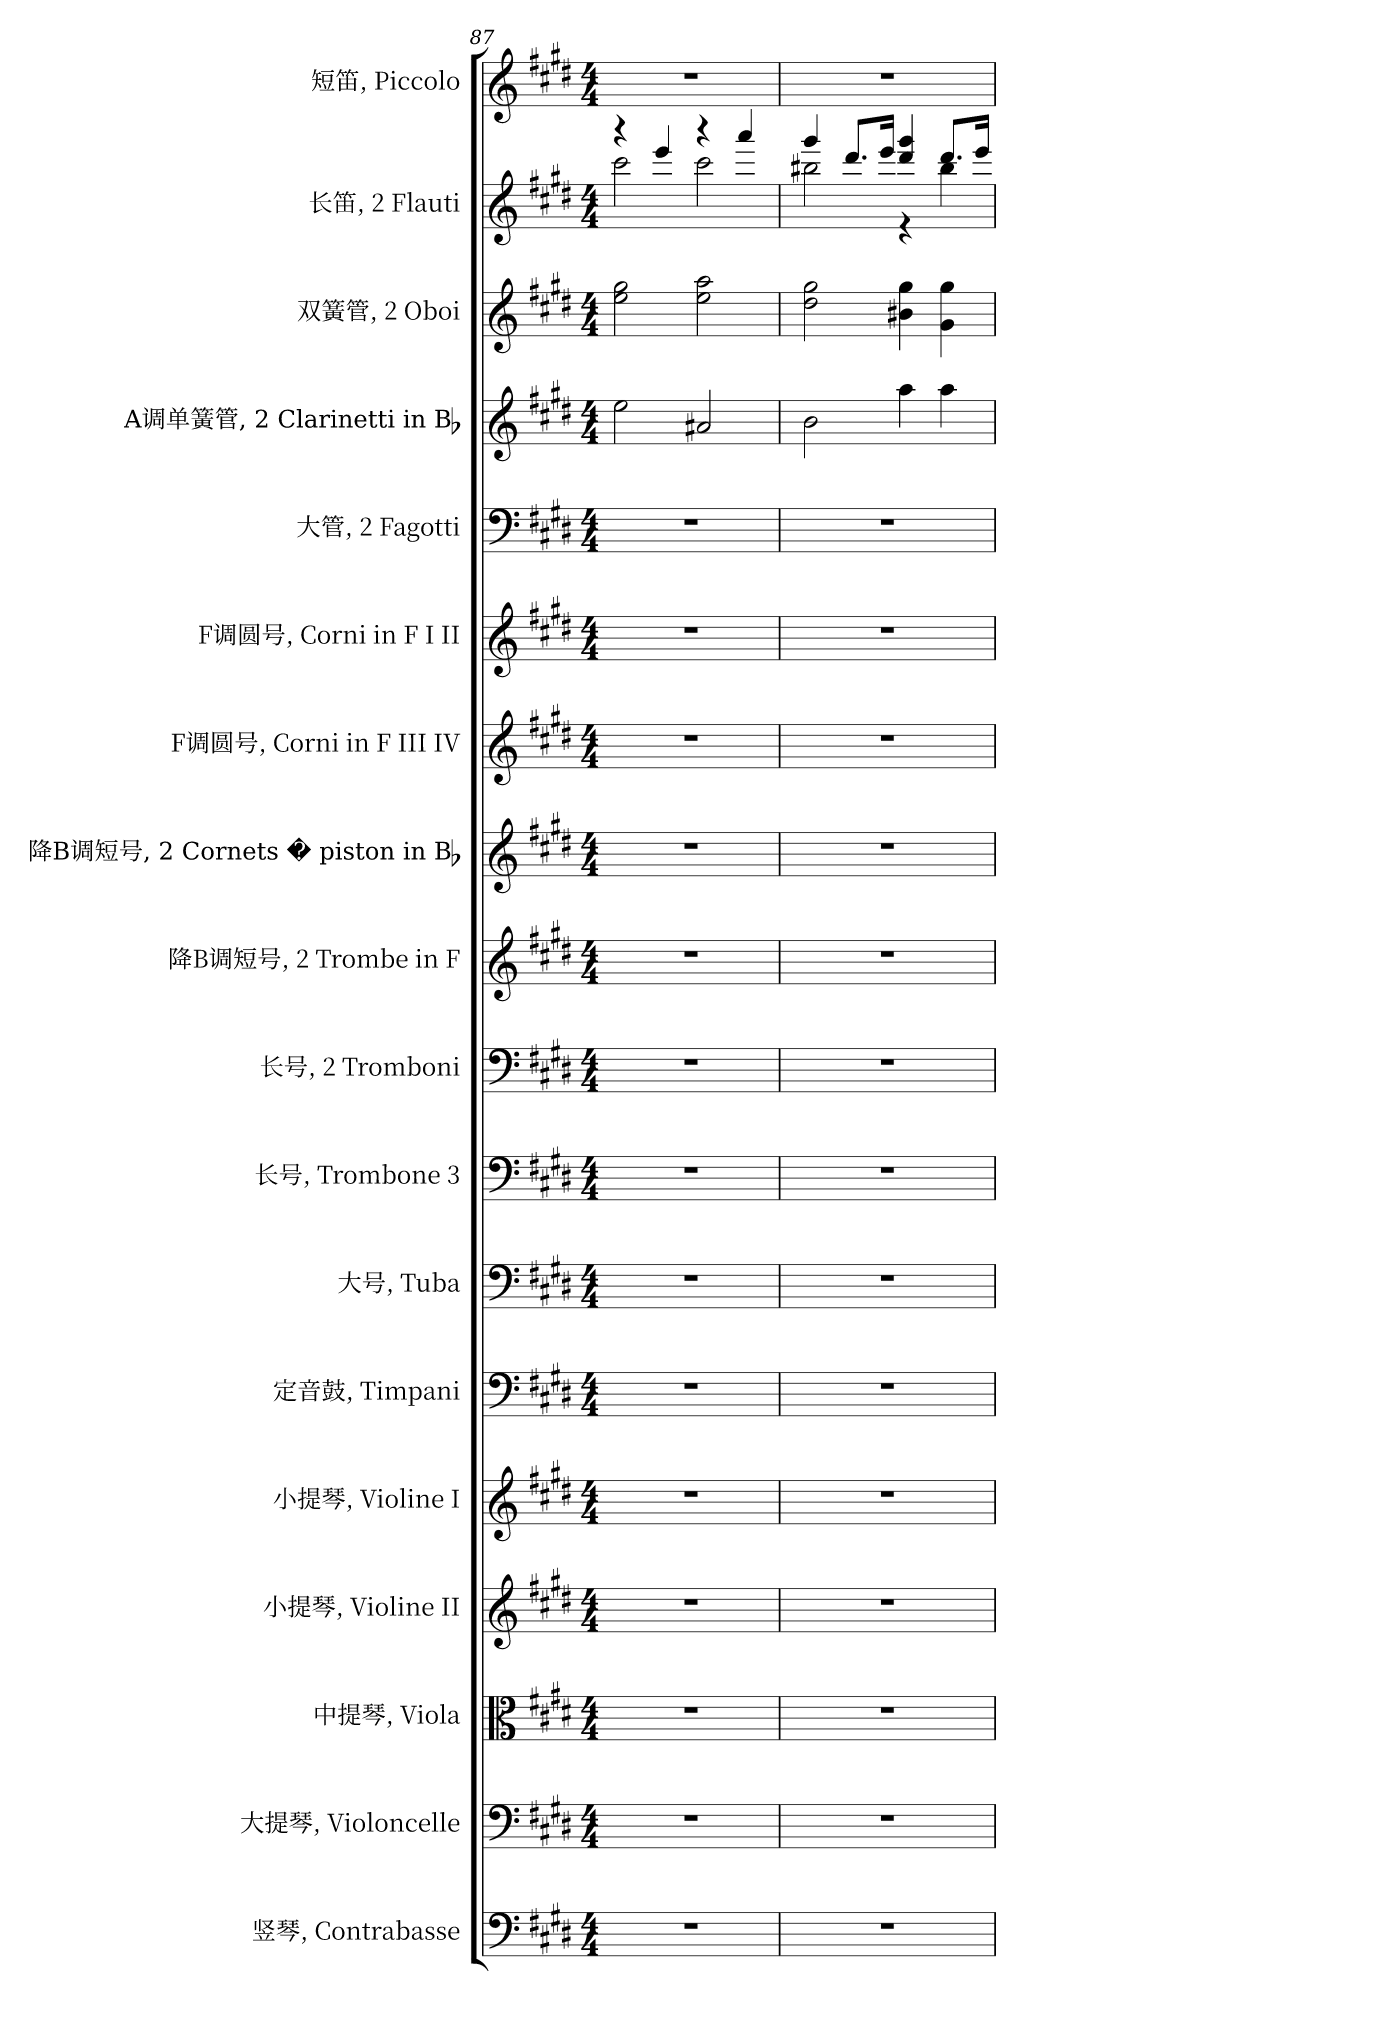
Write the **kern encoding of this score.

**kern	**kern	**kern	**kern	**kern	**kern	**kern	**kern	**kern	**kern	**kern	**kern	**kern	**kern	**kern	**kern	**kern	**kern
*part18	*part17	*part16	*part15	*part14	*part13	*part12	*part11	*part10	*part9	*part8	*part7	*part6	*part5	*part4	*part3	*part2	*part1
*staff18	*staff17	*staff16	*staff15	*staff14	*staff13	*staff12	*staff11	*staff10	*staff9	*staff8	*staff7	*staff6	*staff5	*staff4	*staff3	*staff2	*staff1
*I"竖琴, Contrabasse	*I"大提琴, Violoncelle	*I"中提琴, Viola	*I"小提琴, Violine II	*I"小提琴, Violine I	*I"定音鼓, Timpani	*I"大号, Tuba	*I"长号, Trombone 3	*I"长号, 2 Tromboni	*I"降B调短号, 2 Trombe in F	*I"降B调短号, 2 Cornets � piston in Bb	*I"F调圆号, Corni in F III IV	*I"F调圆号, Corni in F I II	*I"大管, 2 Fagotti	*I"A调单簧管, 2 Clarinetti in Bb	*I"双簧管, 2 Oboi	*I"长笛, 2 Flauti	*I"短笛, Piccolo
*	*I'Vc.	*I'Vla.	*I'Vln.	*I'Vln.	*I'Timp.	*I'Tba.	*I'Tbn.	*I'Tbn.	*	*I'B♭ Cnt.	*	*	*	*I'A Cl.	*I'Ob.	*I'Fl.	*I'Picc.
!!LO:PB:g=z
*clefF4	*clefF4	*clefC3	*clefG2	*clefG2	*clefF4	*clefF4	*clefF4	*clefF4	*clefG2	*clefG2	*clefG2	*clefG2	*clefF4	*clefG2	*clefG2	*clefG2	*clefG2
*	*	*	*	*	*	*	*	*	*ITrd1c2	*ITrd1c2	*ITrd4c7	*ITrd4c7	*	*ITrd2c3	*	*	*ITrd-7c-12
*k[f#c#g#d#]	*k[f#c#g#d#]	*k[f#c#g#d#]	*k[f#c#g#d#]	*k[f#c#g#d#]	*k[f#c#g#d#]	*k[f#c#g#d#]	*k[f#c#g#d#]	*k[f#c#g#d#]	*k[f#c#]	*k[f#c#]	*k[f#c#g#]	*k[f#c#g#]	*k[f#c#g#d#]	*k[f#c#g#d#a#e#b#]	*k[f#c#g#d#]	*k[f#c#g#d#]	*k[f#c#g#d#]
*M4/4	*M4/4	*M4/4	*M4/4	*M4/4	*M4/4	*M4/4	*M4/4	*M4/4	*M4/4	*M4/4	*M4/4	*M4/4	*M4/4	*M4/4	*M4/4	*M4/4	*M4/4
*MM86	*MM86	*MM86	*MM86	*MM86	*MM86	*MM86	*MM86	*MM86	*MM86	*MM86	*MM86	*MM86	*MM86	*MM86	*MM86	*MM86	*MM86
=87	=87	=87	=87	=87	=87	=87	=87	=87	=87	=87	=87	=87	=87	=87	=87	=87	=87
*	*	*	*	*	*	*	*	*	*	*	*	*	*	*	*	*^	*
1r	1r	1r	1r	1r	1r	1r	1r	1r	1r	1r	1r	1r	1r	2cc#\	2ee\ 2gg#\	4r	2ccc#\	1r
.	.	.	.	.	.	.	.	.	.	.	.	.	.	.	.	4eee/	.	.
.	.	.	.	.	.	.	.	.	.	.	.	.	.	2f##X/	2ee\ 2aa\	4r	2ccc#\	.
.	.	.	.	.	.	.	.	.	.	.	.	.	.	.	.	4aaa/	.	.
=88	=88	=88	=88	=88	=88	=88	=88	=88	=88	=88	=88	=88	=88	=88	=88	=88	=88	=88
*	*	*	*	*	*	*	*	*	*	*	*	*	*	*	*	*	*	*MM86
1r	1r	1r	1r	1r	1r	1r	1r	1r	1r	1r	1r	1r	1r	2g#\	2dd#\ 2gg#\	4ggg#/	2bb#X\	1r
.	.	.	.	.	.	.	.	.	.	.	.	.	.	.	.	8.ddd#/L	.	.
.	.	.	.	.	.	.	.	.	.	.	.	.	.	.	.	16eee/Jk	.	.
.	.	.	.	.	.	.	.	.	.	.	.	.	.	4ff#\	4b#X\ 4gg#\	4ddd#/ 4ggg#/	4r	.
.	.	.	.	.	.	.	.	.	.	.	.	.	.	4ff#\	4g#\ 4gg#\	8.ddd#/L	4bb#\	.
.	.	.	.	.	.	.	.	.	.	.	.	.	.	.	.	16eee/Jk	.	.
*	*	*	*	*	*	*	*	*	*	*	*	*	*	*	*	*v	*v	*
=	=	=	=	=	=	=	=	=	=	=	=	=	=	=	=	=	=
*-	*-	*-	*-	*-	*-	*-	*-	*-	*-	*-	*-	*-	*-	*-	*-	*-	*-
